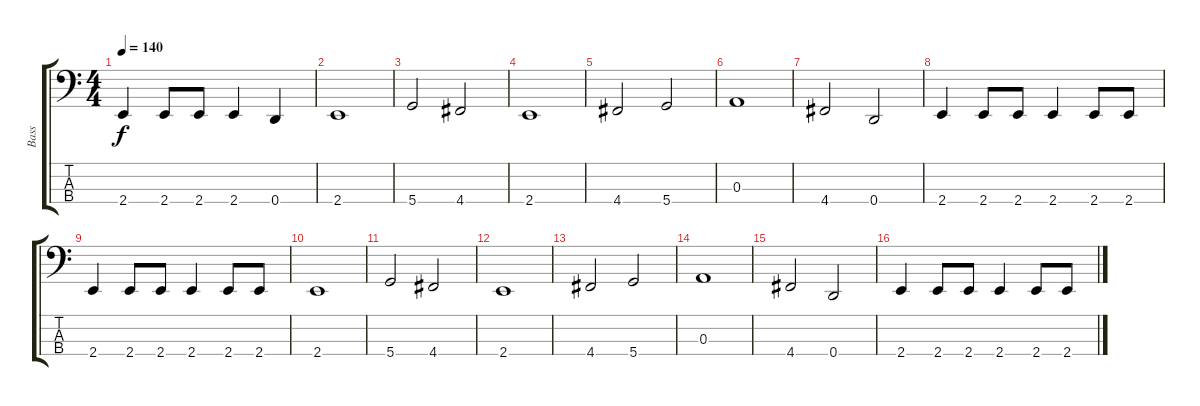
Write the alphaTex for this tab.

\track ("Bass" "Bass") {instrument electricbassfinger}
\staff {score tabs}
\tuning (G2 D2 A1 D1) {hide}
\ts (4 4)
\tempo 140
\clef f4
\ks c
2.4.4{dy f} 2.4.8 2.4.8 2.4.4 0.4.4 |
2.4.1 |
5.4.2 4.4.2 |
2.4.1 |
4.4.2 5.4.2 |
0.3.1 |
4.4.2 0.4.2 |
2.4.4 2.4.8 2.4.8 2.4.4 2.4.8 2.4.8 |
2.4.4 2.4.8 2.4.8 2.4.4 2.4.8 2.4.8 |
2.4.1 |
5.4.2 4.4.2 |
2.4.1 |
4.4.2 5.4.2 |
0.3.1 |
4.4.2 0.4.2 |
2.4.4 2.4.8 2.4.8 2.4.4 2.4.8 2.4.8
